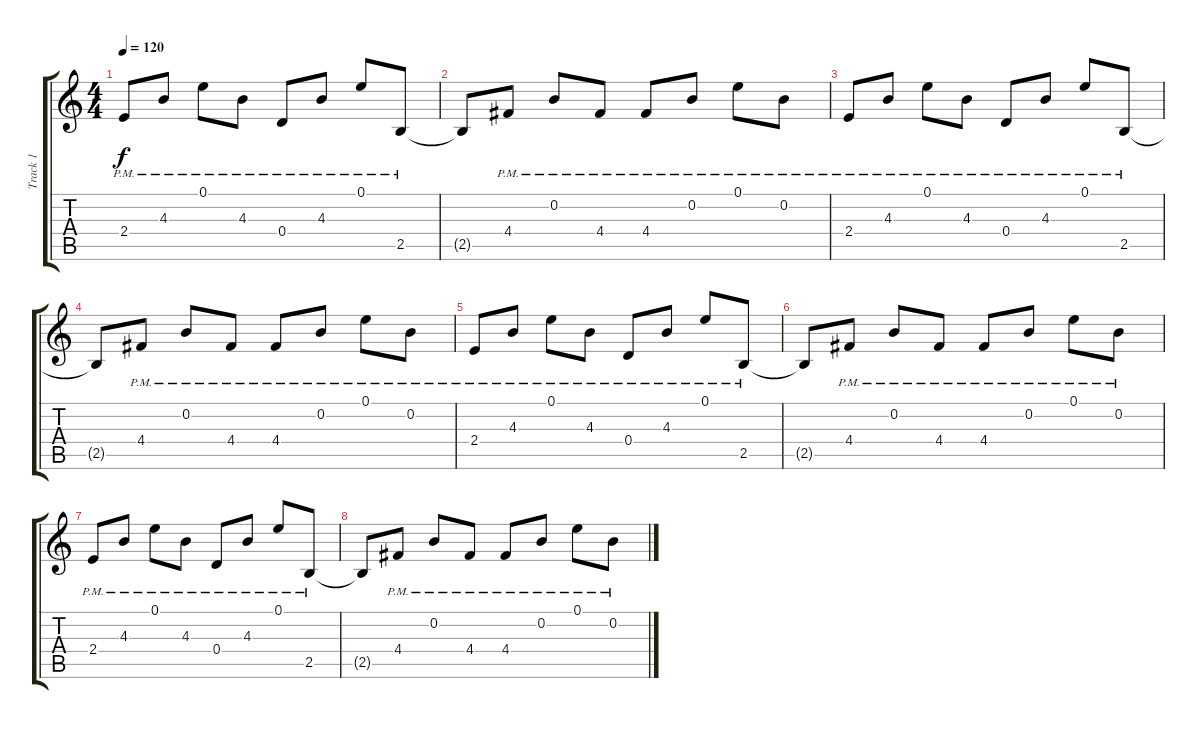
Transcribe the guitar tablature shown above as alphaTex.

\track ("Track 1" "Track 1") {instrument distortionguitar}
\staff {score tabs}
\tuning (E4 B3 G3 D3 A2 E2) {hide}
\ts (4 4)
\tempo 120
\clef g2
\ks c
2.4{pm}.8{dy f} 4.3{pm}.8 0.1{pm}.8 4.3{pm}.8 0.4{pm}.8 4.3{pm}.8 0.1{pm}.8 2.5{pm}.8 |
2.5{t}.8 4.4{pm}.8 0.2{pm}.8 4.4{pm}.8 4.4{pm}.8 0.2{pm}.8 0.1{pm}.8 0.2{pm}.8 |
2.4{pm}.8 4.3{pm}.8 0.1{pm}.8 4.3{pm}.8 0.4{pm}.8 4.3{pm}.8 0.1{pm}.8 2.5{pm}.8 |
2.5{t}.8 4.4{pm}.8 0.2{pm}.8 4.4{pm}.8 4.4{pm}.8 0.2{pm}.8 0.1{pm}.8 0.2{pm}.8 |
2.4{pm}.8 4.3{pm}.8 0.1{pm}.8 4.3{pm}.8 0.4{pm}.8 4.3{pm}.8 0.1{pm}.8 2.5{pm}.8 |
2.5{t}.8 4.4{pm}.8 0.2{pm}.8 4.4{pm}.8 4.4{pm}.8 0.2{pm}.8 0.1{pm}.8 0.2{pm}.8 |
2.4{pm}.8 4.3{pm}.8 0.1{pm}.8 4.3{pm}.8 0.4{pm}.8 4.3{pm}.8 0.1{pm}.8 2.5{pm}.8 |
2.5{t}.8 4.4{pm}.8 0.2{pm}.8 4.4{pm}.8 4.4{pm}.8 0.2{pm}.8 0.1{pm}.8 0.2{pm}.8
